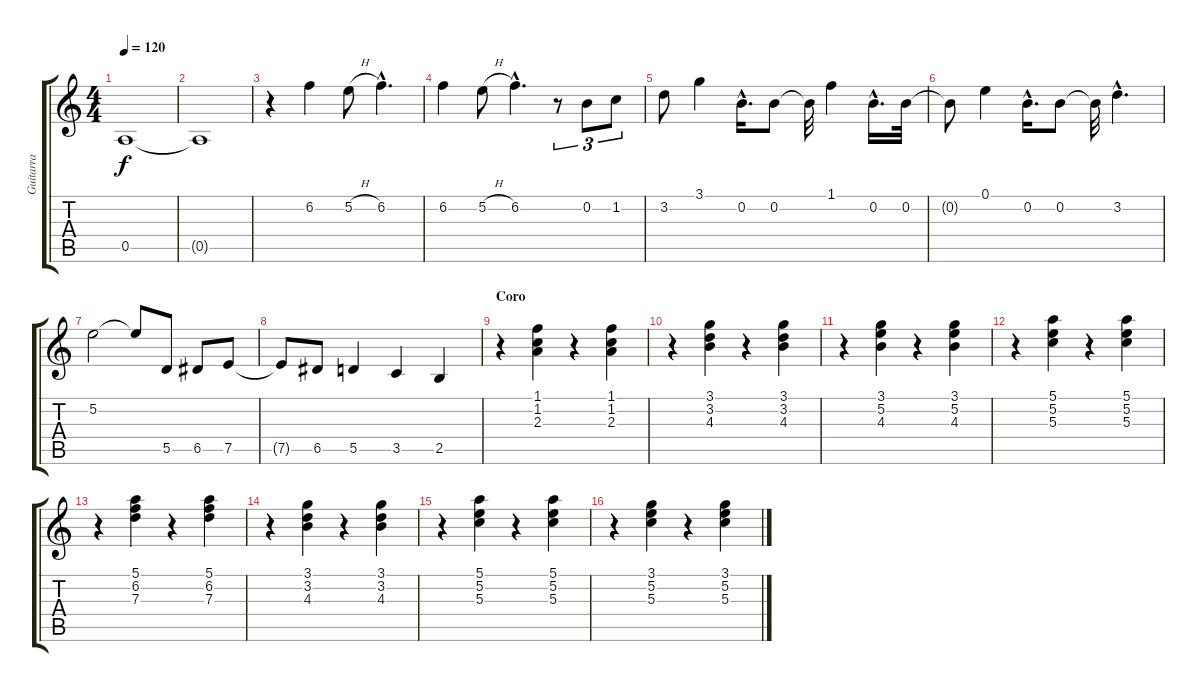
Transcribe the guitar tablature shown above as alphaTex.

\track ("Guitarra" "Guitarra") {instrument overdrivenguitar}
\staff {score tabs}
\tuning (E4 B3 G3 D3 A2 E2) {hide}
\ts (4 4)
\tempo 120
\clef g2
\ks c
0.5.1{dy f} |
0.5{t}.1 |
r.4{instrument electricguitarjazz} 6.2.4 5.2{h}.8 6.2{hac}.4{d} |
6.2.4 5.2{h}.8 6.2{hac}.4{d} r.8{tu (3 2)} 0.2.8{tu (3 2)} 1.2.8{tu (3 2)} |
3.2.8 3.1.4 0.2{hac}.16{d} 0.2.8 0.2{t}.32 1.1.4 0.2{hac}.16{d} 0.2.32 |
0.2{t}.8 0.1.4 0.2{hac}.16{d} 0.2.8 0.2{t}.32 3.2{hac}.4{d} |
5.2.2 5.2{t}.8 5.5.8{instrument overdrivenguitar} 6.5.8 7.5.8 |
7.5{t}.8 6.5.8 5.5.4 3.5.4 2.5.4 |
\section ("" "Coro")
r.4{instrument electricguitarjazz} (1.1 1.2 2.3).4 r.4 (1.1 1.2 2.3).4 |
r.4 (3.1 3.2 4.3).4 r.4 (3.1 3.2 4.3).4 |
r.4 (3.1 5.2 4.3).4 r.4 (3.1 5.2 4.3).4 |
r.4 (5.1 5.2 5.3).4 r.4 (5.1 5.2 5.3).4 |
r.4 (5.1 6.2 7.3).4 r.4 (5.1 6.2 7.3).4 |
r.4 (3.1 3.2 4.3).4 r.4 (3.1 3.2 4.3).4 |
r.4 (5.1 5.2 5.3).4 r.4 (5.1 5.2 5.3).4 |
r.4 (3.1 5.2 5.3).4 r.4 (3.1 5.2 5.3).4
